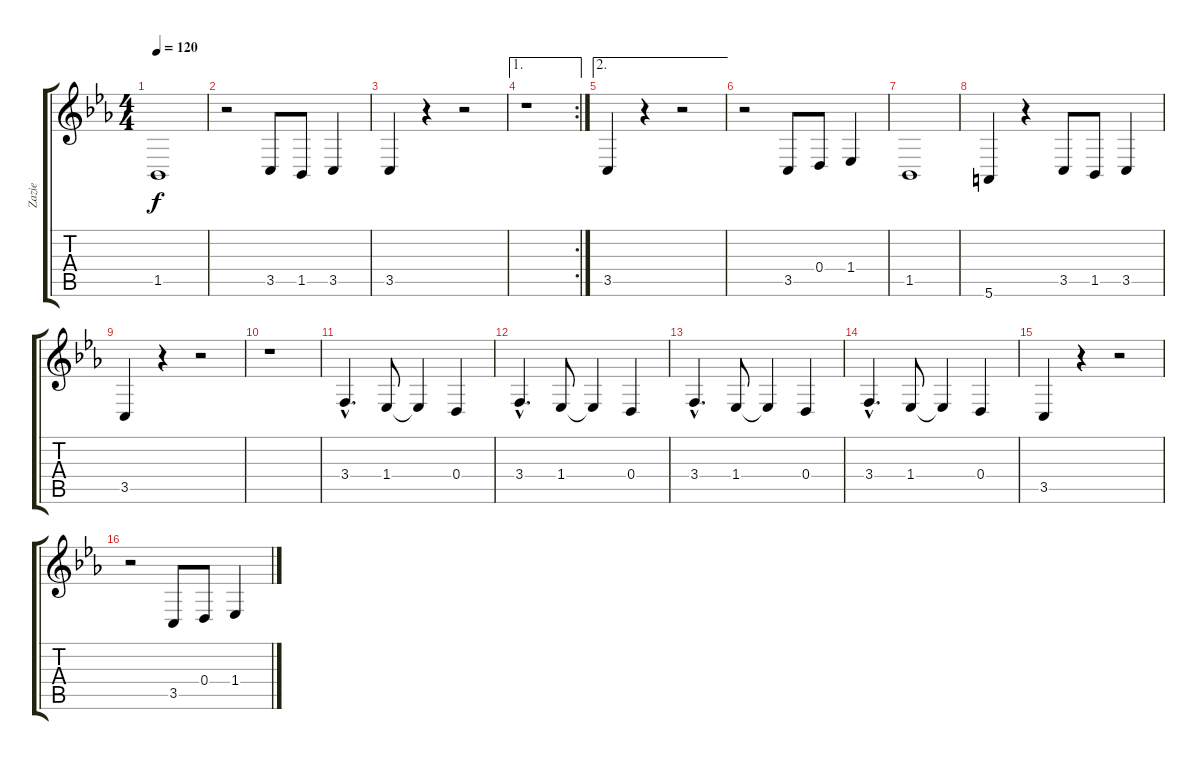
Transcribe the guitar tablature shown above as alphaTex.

\track ("Zazie" "Zazie") {instrument acousticgrandpiano}
\staff {score tabs}
\tuning (E4 B3 G3 D3 A2 E2) {hide}
\ts (4 4)
\tempo 120
\clef g2
\ks eb
1.5.1{dy f} |
r.2 3.5.8 1.5.8 3.5.4 |
3.5.4 r.4 r.2 |
\ae 1
\rc 2
r.1 |
\ae 2
3.5.4 r.4 r.2 |
r.2 3.5.8 0.4.8 1.4.4 |
1.5.1 |
5.6.4 r.4 3.5.8 1.5.8 3.5.4 |
3.5.4 r.4 r.2 |
r.1 |
3.4{hac}.4{d} 1.4.8 1.4{t}.4 0.4.4 |
3.4{hac}.4{d} 1.4.8 1.4{t}.4 0.4.4 |
3.4{hac}.4{d} 1.4.8 1.4{t}.4 0.4.4 |
3.4{hac}.4{d} 1.4.8 1.4{t}.4 0.4.4 |
3.5.4 r.4 r.2 |
r.2 3.5.8 0.4.8 1.4.4
